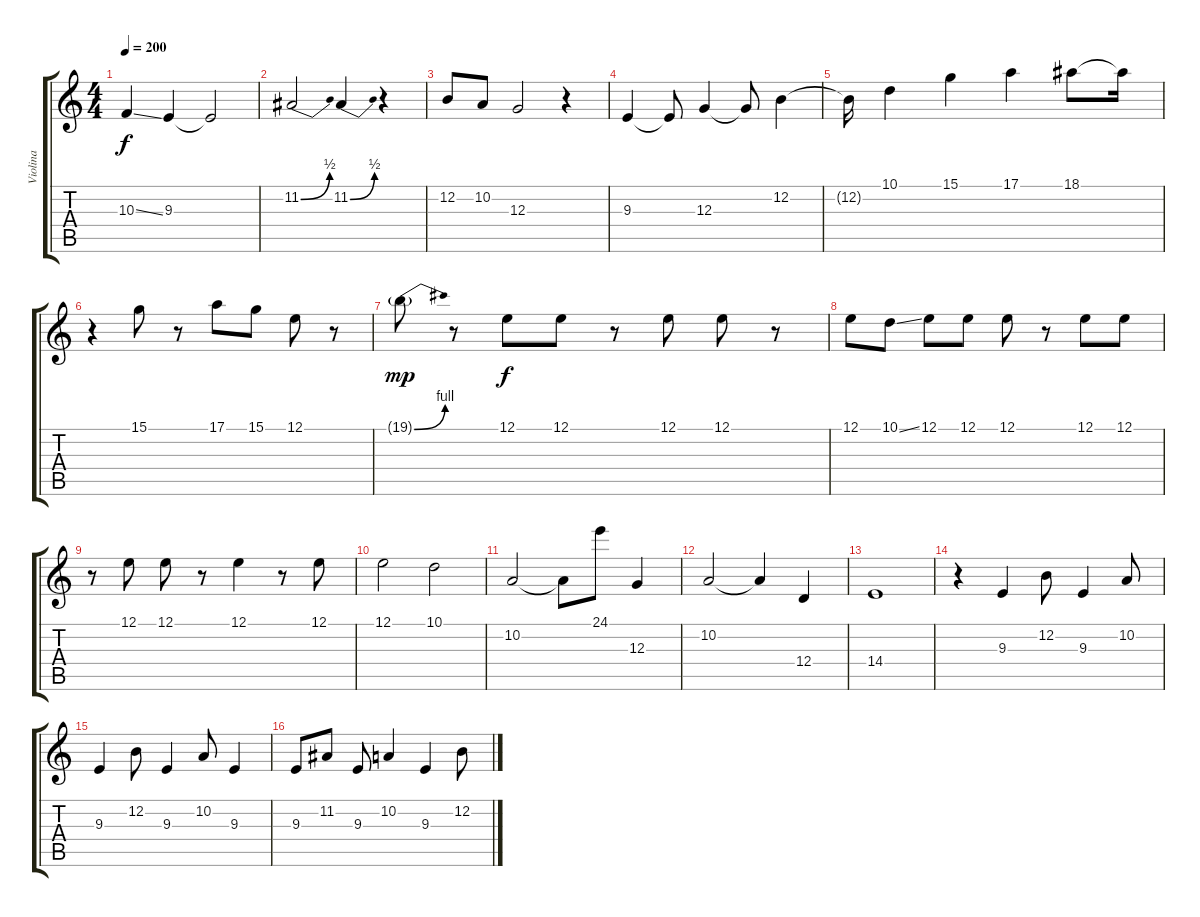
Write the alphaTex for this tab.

\track ("Violina" "Violina") {instrument violin}
\staff {score tabs}
\tuning (E4 B3 G3 D3 A2 E2) {hide}
\ts (4 4)
\tempo 200
\clef g2
\ks c
10.3{ss}.4{dy f} 9.3.4 9.3{t}.2 |
11.2{be (bend 0 0 60 2)}.2 11.2{be (bend 0 0 60 2)}.4 r.4 |
12.2.8 10.2.8 12.3.2 r.4 |
9.3.4 9.3{t}.8 12.3.4 12.3{t}.8 12.2.4 |
12.2{t}.16 10.1.4 15.1.4 17.1.4 18.1.8 18.1{t}.16 |
r.4 15.1.8 r.8 17.1.8 15.1.8 12.1.8 r.8 |
19.1{be (bend 0 0 60 4) g}.8{dy mp} r.8 12.1.8{dy f} 12.1.8 r.8 12.1.8 12.1.8 r.8 |
12.1.8 10.1{ss}.8 12.1.8 12.1.8 12.1.8 r.8 12.1.8 12.1.8 |
r.8 12.1.8 12.1.8 r.8 12.1.4 r.8 12.1.8 |
12.1.2 10.1.2 |
10.2.2 10.2{t}.8 24.1.8 12.3.4 |
10.2.2 10.2{t}.4 12.4.4 |
14.4.1 |
r.4 9.3.4 12.2.8 9.3.4 10.2.8 |
9.3.4 12.2.8 9.3.4 10.2.8 9.3.4 |
9.3.8 11.2.8 9.3.8 10.2.4 9.3.4 12.2.8
